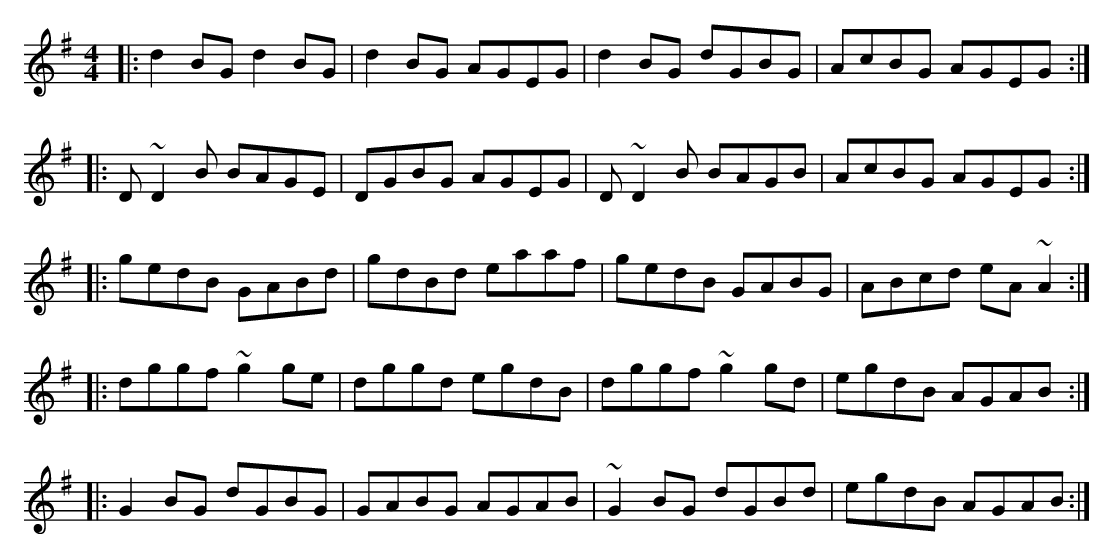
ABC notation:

X:1
M:4/4
K:G
|:d2BG d2BG|d2BG AGEG|d2BG dGBG|AcBG AGEG:|
|:D~D2B BAGE|DGBG AGEG|D~D2B BAGB|AcBG AGEG:|
|:gedB GABd|gdBd eaaf|gedB GABG|ABcd eA~A2:|
|:dggf ~g2ge|dggd egdB|dggf ~g2gd|egdB AGAB:|
|:G2BG dGBG|GABG AGAB|~G2BG dGBd|egdB AGAB:|
